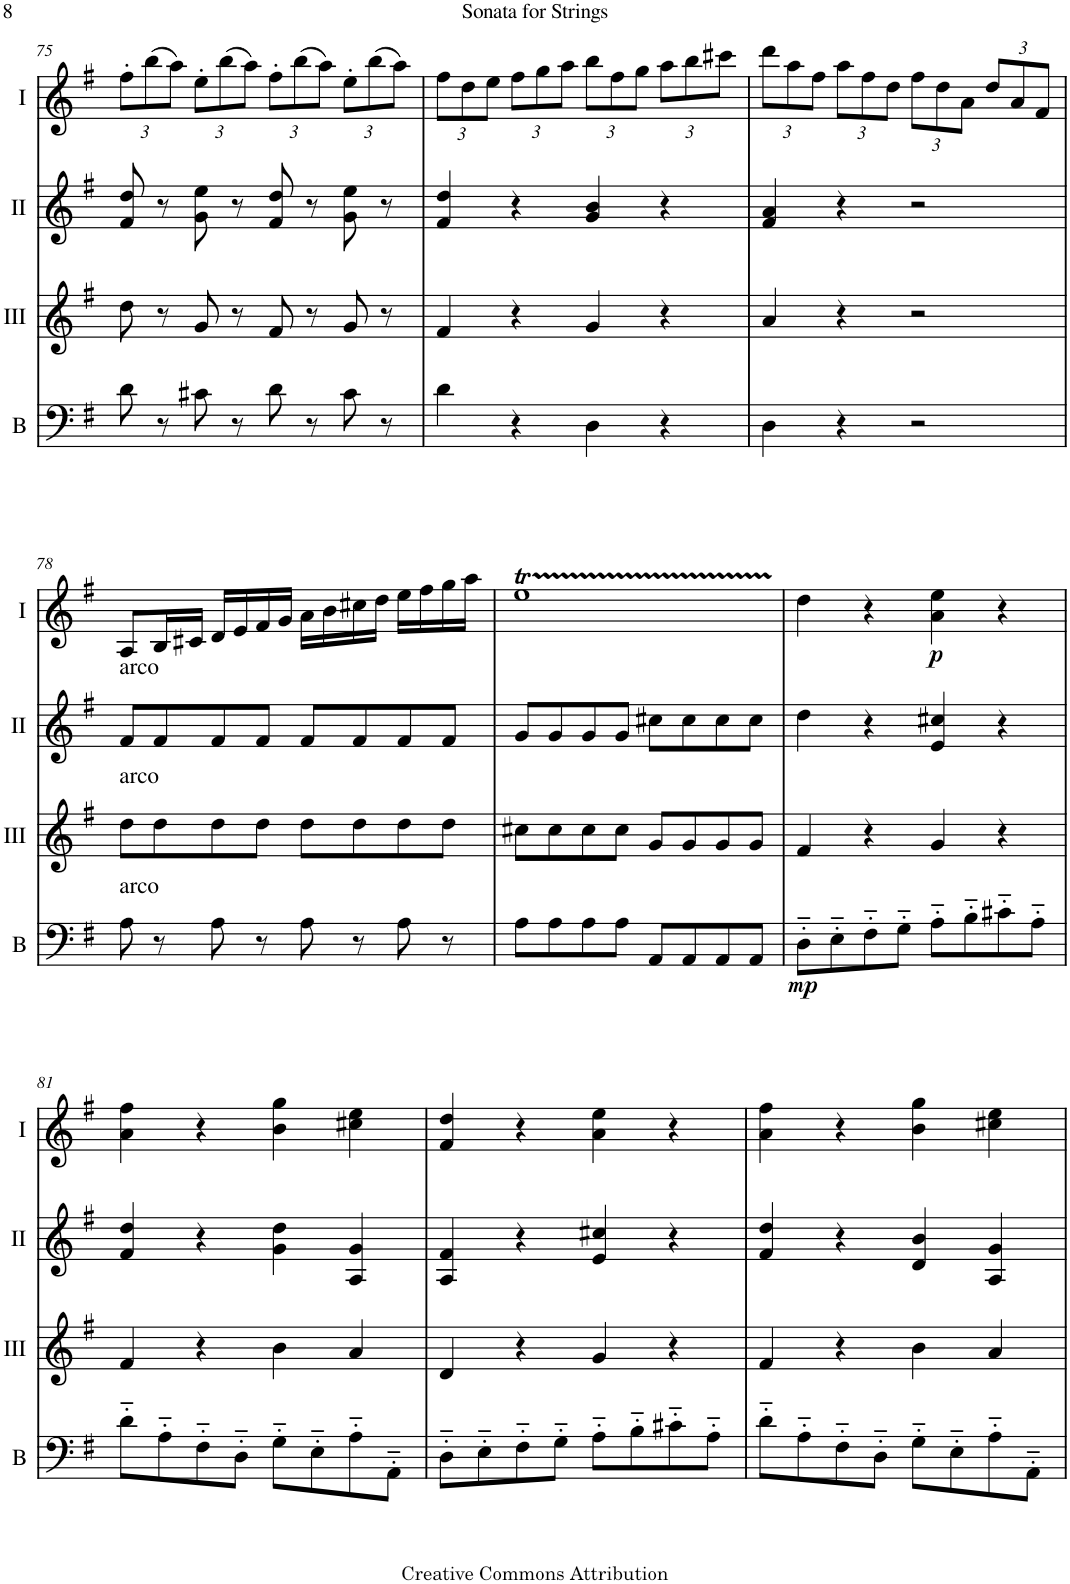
**kern	**dynam	**kern	**kern	**kern	**dynam
*part4	*part4	*part3	*part2	*part1	*part1
*staff4	*staff4	*staff3	*staff2	*staff1	*staff1
*I"Bass	*	*I"Acc. 3	*I"Acc. 2	*I"Acc. 1	*
*I'B	*	*	*	*	*
!!LO:PB:g=z
*clefF4	*	*clefG2	*clefG2	*clefG2	*
*Trd7c12	*	*Trd7c12	*	*	*
*k[f#]	*	*k[f#]	*k[f#]	*k[f#]	*
*M4/4	*	*M4/4	*M4/4	*M4/4	*
*met(c)	*	*met(c)	*met(c)	*met(c)	*
*	*	*	*	*Xbrackettup	*
=75	=75	=75	=75	=75	=75
8d\	.	8dd\	8f#/ 8dd/	12ff#'\L	.
.	.	.	.	(12bb\	.
8r	.	8r	8r	.	.
.	.	.	.	12aa\J)	.
8c#X\	.	8g/	8g\ 8ee\	12ee'\L	.
.	.	.	.	(12bb\	.
8r	.	8r	8r	.	.
.	.	.	.	12aa\J)	.
8d\	.	8f#/	8f#/ 8dd/	12ff#'\L	.
.	.	.	.	(12bb\	.
8r	.	8r	8r	.	.
.	.	.	.	12aa\J)	.
8c#\	.	8g/	8g\ 8ee\	12ee'\L	.
.	.	.	.	(12bb\	.
8r	.	8r	8r	.	.
.	.	.	.	12aa\J)	.
=76	=76	=76	=76	=76	=76
4d\	.	4f#/	4f#/ 4dd/	12ff#\L	.
.	.	.	.	12dd\	.
.	.	.	.	12ee\J	.
4r	.	4r	4r	12ff#\L	.
.	.	.	.	12gg\	.
.	.	.	.	12aa\J	.
4D\	.	4g/	4g/ 4b/	12bb\L	.
.	.	.	.	12ff#\	.
.	.	.	.	12gg\J	.
4r	.	4r	4r	12aa\L	.
.	.	.	.	12bb\	.
.	.	.	.	12ccc#X\J	.
=77	=77	=77	=77	=77	=77
4D\	.	4a/	4f#/ 4a/	12ddd\L	.
.	.	.	.	12aa\	.
.	.	.	.	12ff#\J	.
4r	.	4r	4r	12aa\L	.
.	.	.	.	12ff#\	.
.	.	.	.	12dd\J	.
2r	.	2r	2r	12ff#\L	.
.	.	.	.	12dd\	.
.	.	.	.	12a\J	.
.	.	.	.	12dd/L	.
.	.	.	.	12a/	.
.	.	.	.	12f#/J	.
!!LO:LB:g=z
=78	=78	=78	=78	=78	=78
!	!	!	!LO:TX:a:t=arco	!	!
!	!	!LO:TX:a:t=arco	!	!	!
!LO:TX:a:t=arco	!	!	!	!	!
8A\	.	8dd\L	8f#/L	8A/L	.
8r	.	8dd\	8f#/	16B/L	.
.	.	.	.	16c#X/JJ	.
8A\	.	8dd\	8f#/	16d/LL	.
.	.	.	.	16e/	.
8r	.	8dd\J	8f#/J	16f#/	.
.	.	.	.	16g/JJ	.
8A\	.	8dd\L	8f#/L	16a\LL	.
.	.	.	.	16b\	.
8r	.	8dd\	8f#/	16cc#X\	.
.	.	.	.	16dd\JJ	.
8A\	.	8dd\	8f#/	16ee\LL	.
.	.	.	.	16ff#\	.
8r	.	8dd\J	8f#/J	16gg\	.
.	.	.	.	16aa\JJ	.
=79	=79	=79	=79	=79	=79
8A\L	.	8cc#X\L	8g/L	1eeT	.
8A\	.	8cc#\	8g/	.	.
8A\	.	8cc#\	8g/	.	.
8A\J	.	8cc#\J	8g/J	.	.
8AA/L	.	8g/L	8cc#X\L	.	.
8AA/	.	8g/	8cc#\	.	.
8AA/	.	8g/	8cc#\	.	.
8AA/J	.	8g/J	8cc#\J	.	.
=80	=80	=80	=80	=80	=80
!	!LO:DY:b	!	!	!	!
8D'~\L	mp	4f#/	4dd\	4dd\	.
8E'~\	.	.	.	.	.
8F#'~\	.	4r	4r	4r	.
8G'~\J	.	.	.	.	.
!	!	!	!	!	!LO:DY:b
8A'~\L	.	4g/	4e/ 4cc#X/	4a\ 4ee\	p
8B'~\	.	.	.	.	.
8c#X'~\	.	4r	4r	4r	.
8A'~\J	.	.	.	.	.
!!LO:LB:g=z
=81	=81	=81	=81	=81	=81
8d'~\L	.	4f#/	4f#/ 4dd/	4a\ 4ff#\	.
8A'~\	.	.	.	.	.
8F#'~\	.	4r	4r	4r	.
8D'~\J	.	.	.	.	.
8G'~\L	.	4b\	4g\ 4dd\	4b\ 4gg\	.
8E'~\	.	.	.	.	.
8A'~\	.	4a/	4A/ 4g/	4cc#X\ 4ee\	.
8AA'~\J	.	.	.	.	.
=82	=82	=82	=82	=82	=82
8D'~\L	.	4d/	4A/ 4f#/	4f#/ 4dd/	.
8E'~\	.	.	.	.	.
8F#'~\	.	4r	4r	4r	.
8G'~\J	.	.	.	.	.
8A'~\L	.	4g/	4e/ 4cc#X/	4a\ 4ee\	.
8B'~\	.	.	.	.	.
8c#X'~\	.	4r	4r	4r	.
8A'~\J	.	.	.	.	.
=83	=83	=83	=83	=83	=83
8d'~\L	.	4f#/	4f#/ 4dd/	4a\ 4ff#\	.
8A'~\	.	.	.	.	.
8F#'~\	.	4r	4r	4r	.
8D'~\J	.	.	.	.	.
8G'~\L	.	4b\	4d/ 4b/	4b\ 4gg\	.
8E'~\	.	.	.	.	.
8A'~\	.	4a/	4A/ 4g/	4cc#X\ 4ee\	.
8AA'~\J	.	.	.	.	.
=	=	=	=	=	=
*-	*-	*-	*-	*-	*-
